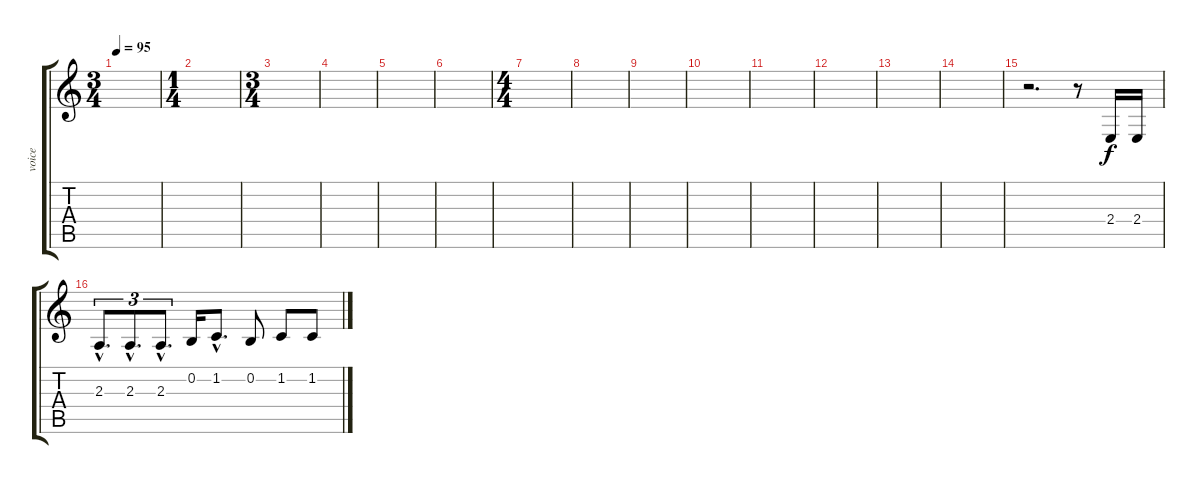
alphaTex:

\track ("voice" "voice") {instrument violin}
\staff {score tabs}
\tuning (E4 B3 G3 D3 A2 E2) {hide}
\ts (3 4)
\tempo 95
\clef g2
\ks c
|
\ts (1 4)
|
\ts (3 4)
|
|
|
|
\ts (4 4)
|
|
|
|
|
|
|
|
r.2{d} r.8 2.4.16 2.4.16 |
2.3{hac}.8{d tu (3 2)} 2.3{hac}.8{d tu (3 2)} 2.3{hac}.8{d tu (3 2)} 0.2.16 1.2{hac}.8{d} 0.2.8 1.2.8 1.2.8
